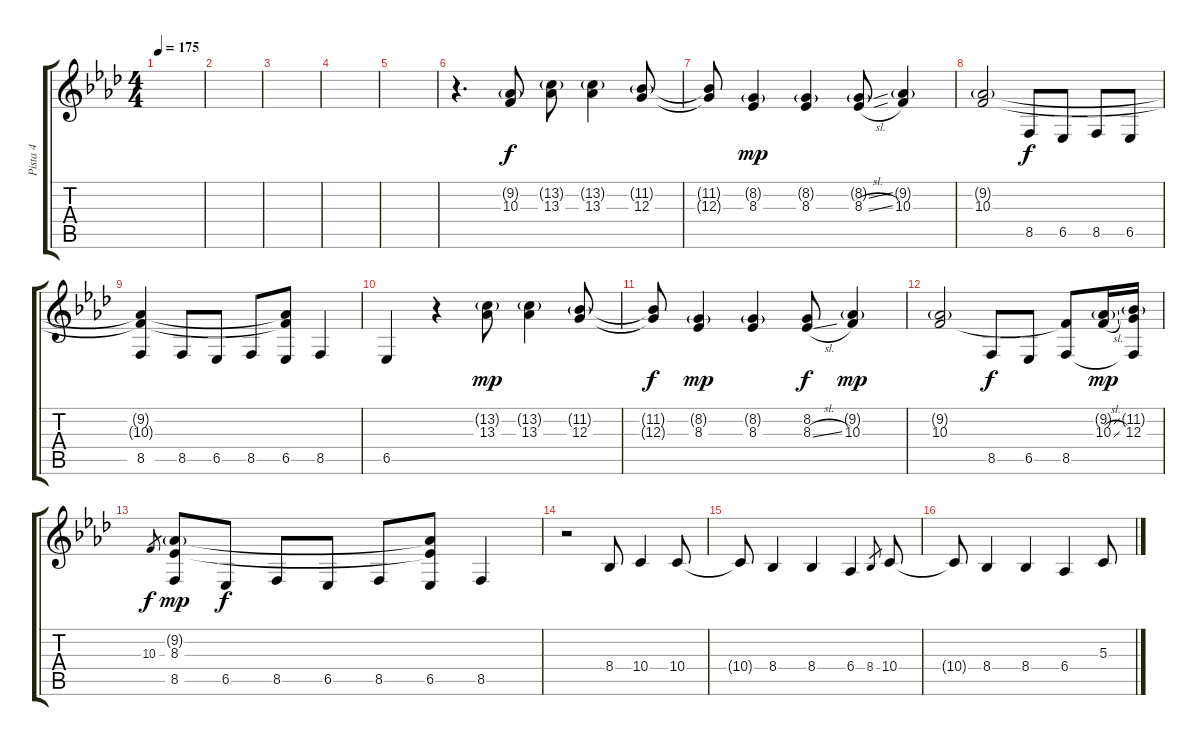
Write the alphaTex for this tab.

\track ("Pista 4" "Pista 4") {instrument lead2sawtooth}
\staff {score tabs}
\tuning (E4 B3 G3 D3 A2 E2) {hide}
\ts (4 4)
\tempo 175
\clef g2
\ks fminor
|
|
|
|
|
r.4{d} (9.2{g} 10.3).8 (13.2{g} 13.3).8 (13.2{g} 13.3).4 (11.2{g} 12.3).8 |
(11.2{t} 12.3{t}).8{dy f} (8.2{g} 8.3).4{dy mp} (8.2{g} 8.3).4 (8.2{ss g} 8.3{sl}).8 (9.2{g} 10.3).4 |
(9.2{g} 10.3).2 8.5.8{dy f} 6.5.8 8.5.8 6.5.8 |
(9.2{t} 10.3{t} 8.5).4 8.5.8 6.5.8 8.5.8 (9.2{t} 10.3{t} 6.5).8 8.5.4 |
6.5.4 r.4 (13.2{g} 13.3).8{dy mp} (13.2{g} 13.3).4 (11.2{g} 12.3).8 |
(11.2{t} 12.3{t}).8{dy f} (8.2{g} 8.3).4{dy mp} (8.2{g} 8.3).4 (8.2 8.3{sl}).8{dy f} (9.2{g} 10.3).4{dy mp} |
(9.2{g} 10.3).2 8.5.8{dy f} 6.5.8 (10.3{t} 8.5).8 (9.2{ss g} 10.3{sl}).16{dy mp} (11.2{g} 12.3 8.5{t}).16 |
10.3.8{gr dy f} (9.2{g} 8.3 8.5).8{dy mp} 6.5.8{dy f} 8.5.8 6.5.8 8.5.8 (9.2{t} 8.3{t} 6.5).8 8.5.4 |
r.2 8.4.8 10.4.4 10.4.8 |
10.4{t}.8 8.4.4 8.4.4 6.4.4 8.4.8{gr} 10.4.8 |
10.4{t}.8 8.4.4 8.4.4 6.4.4 5.3.8
